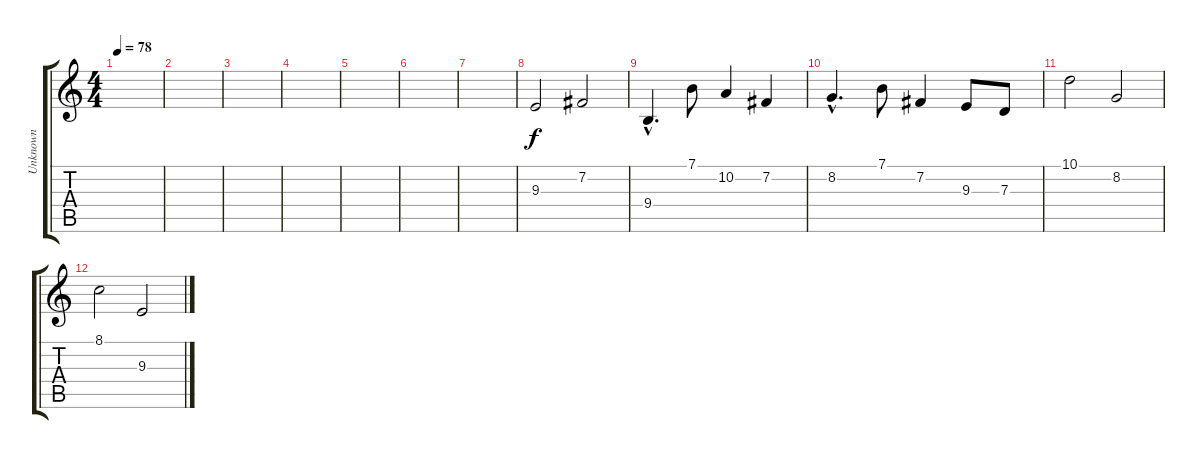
\track ("Unknown" "Unknown") {instrument stringensemble1}
\staff {score tabs}
\tuning (E4 B3 G3 D3 A2 E2) {hide}
\ts (4 4)
\tempo 78
\clef g2
\ks c
|
|
|
|
|
|
|
9.3.2{volume 5} 7.2.2 |
9.4{hac}.4{d} 7.1.8{volume 8} 10.2.4 7.2.4 |
8.2{hac}.4{d volume 5} 7.1.8 7.2.4 9.3.8 7.3.8 |
10.1.2 8.2.2 |
8.1.2 9.3.2
